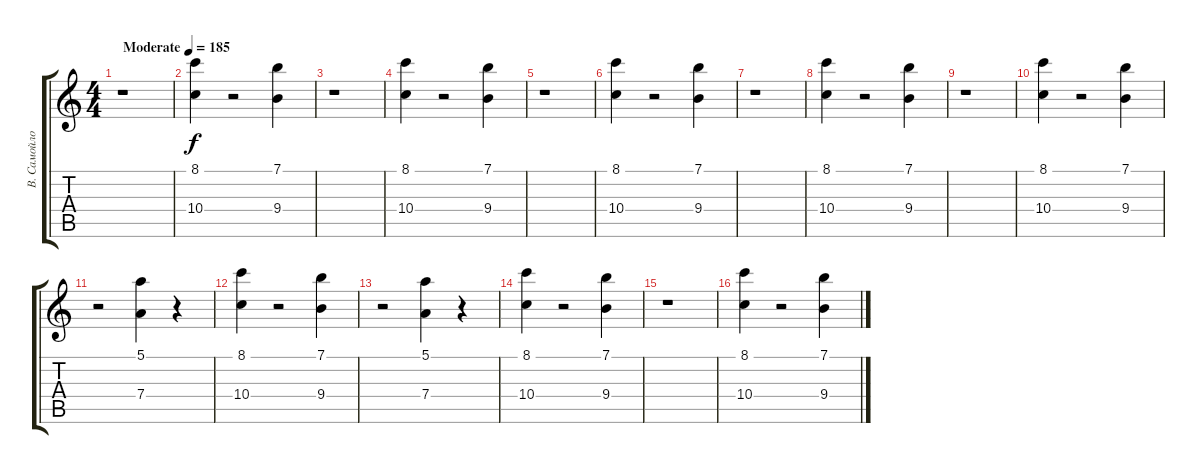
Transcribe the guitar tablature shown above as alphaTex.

\track ("В. Самойлов" "В. Самойло") {instrument distortionguitar}
\staff {score tabs}
\tuning (E4 B3 G3 D3 A2 E2) {hide}
\ts (4 4)
\tempo (185 "Moderate")
\clef g2
\ks c
r.1{dy f instrument distortionguitar} |
(8.1 10.4).4 r.2 (7.1 9.4).4 |
r.1 |
(8.1 10.4).4 r.2 (7.1 9.4).4 |
r.1 |
(8.1 10.4).4 r.2 (7.1 9.4).4 |
r.1 |
(8.1 10.4).4 r.2 (7.1 9.4).4 |
r.1 |
(8.1 10.4).4 r.2 (7.1 9.4).4 |
r.2 (5.1 7.4).4 r.4 |
(8.1 10.4).4 r.2 (7.1 9.4).4 |
r.2 (5.1 7.4).4 r.4 |
(8.1 10.4).4 r.2 (7.1 9.4).4 |
r.1 |
(8.1 10.4).4 r.2 (7.1 9.4).4
